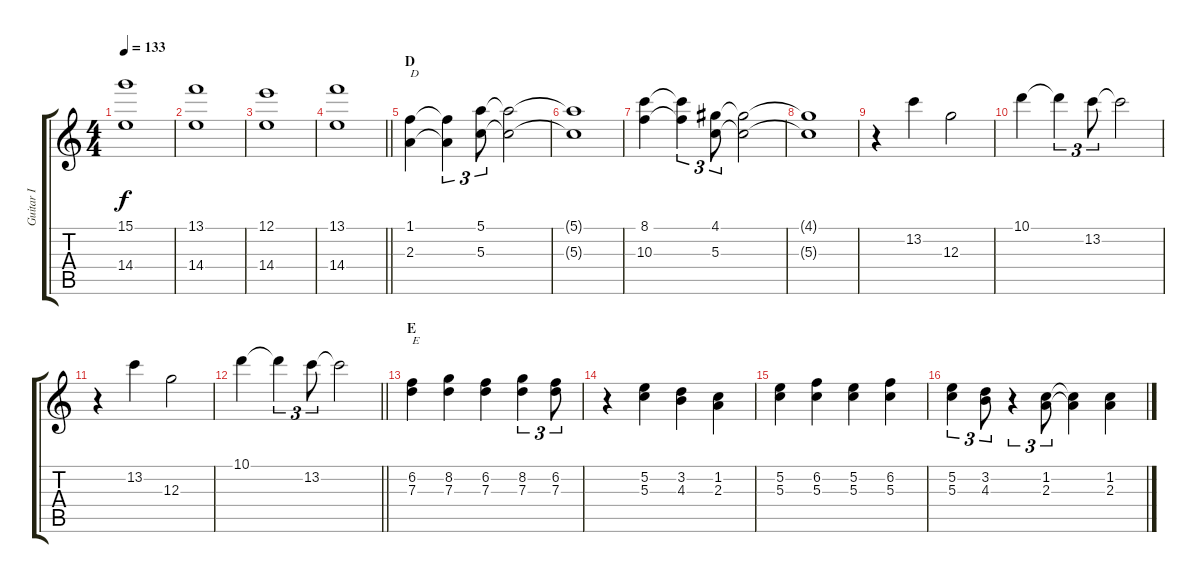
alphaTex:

\track ("Guitar I" "Guitar I") {instrument acousticguitarnylon}
\staff {score tabs}
\tuning (E4 B3 G3 D3 A2 E2) {hide}
\ts (4 4)
\tempo 133
\clef g2
\ks c
(15.1 14.4).1{dy f} |
(13.1 14.4).1 |
(12.1 14.4).1 |
\barLineRight lightlight
(13.1 14.4).1 |
\section ("" "D")
(1.1 2.3).4{txt "D"} (1.1{t} 2.3{t}).4{tu (3 2)} (5.1 5.3).8{tu (3 2)} (5.1{t} 5.3{t}).2 |
(5.1{t} 5.3{t}).1 |
(8.1 10.3).4 (8.1{t} 10.3{t}).4{tu (3 2)} (4.1 5.3).8{tu (3 2)} (4.1{t} 5.3{t}).2 |
(4.1{t} 5.3{t}).1 |
r.4 13.2.4 12.3.2 |
10.1.4 10.1{t}.4{tu (3 2)} 13.2.8{tu (3 2)} 13.2{t}.2 |
r.4 13.2.4 12.3.2 |
\barLineRight lightlight
10.1.4 10.1{t}.4{tu (3 2)} 13.2.8{tu (3 2)} 13.2{t}.2 |
\section ("" "E")
(6.2 7.3).4{txt "E"} (8.2 7.3).4 (6.2 7.3).4 (8.2 7.3).4{tu (3 2)} (6.2 7.3).8{tu (3 2)} |
r.4 (5.2 5.3).4 (3.2 4.3).4 (1.2 2.3).4 |
(5.2 5.3).4 (6.2 5.3).4 (5.2 5.3).4 (6.2 5.3).4 |
(5.2 5.3).4{tu (3 2)} (3.2 4.3).8{tu (3 2)} r.4{tu (3 2)} (1.2 2.3).8{tu (3 2)} (1.2{t} 2.3{t}).4 (1.2 2.3).4
